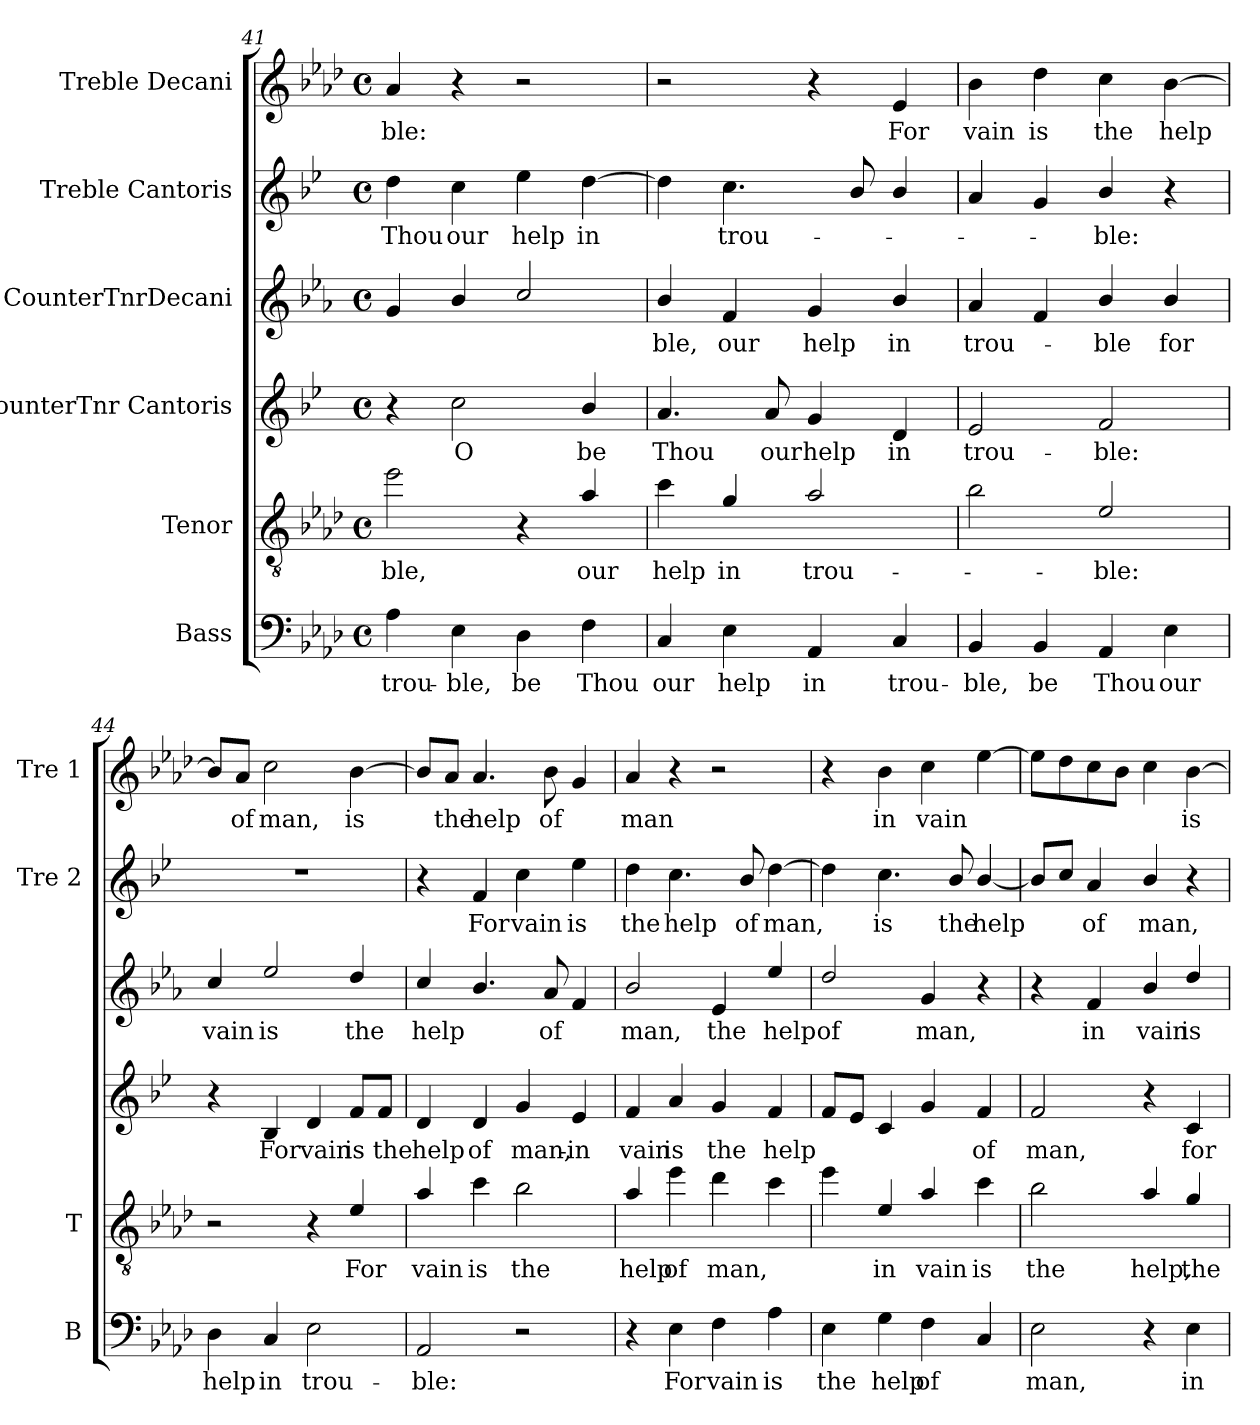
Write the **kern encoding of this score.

**kern	**text	**kern	**text	**kern	**text	**kern	**text	**kern	**text	**kern	**text
*part6	*part6	*part5	*part5	*part4	*part4	*part3	*part3	*part2	*part2	*part1	*part1
*staff6	*staff6	*staff5	*staff5	*staff4	*staff4	*staff3	*staff3	*staff2	*staff2	*staff1	*staff1
*I"Bass	*	*I"Tenor	*	*I"CounterTnr Cantoris	*	*I"CounterTnrDecani	*	*I"Treble Cantoris	*	*I"Treble Decani	*
*I'B	*	*I'T	*	*	*	*	*	*I'Tre 2	*	*I'Tre 1	*
!!LO:PB:g=z
*clefF4	*	*clefGv2	*	*clefG2	*	*clefG2	*	*clefG2	*	*clefG2	*
*	*	*ITrd8c14	*	*ITrd1c2	*	*ITrd4c7	*	*ITrd1c2	*	*	*
*k[b-e-a-d-]	*	*k[b-e-a-d-]	*	*k[b-e-a-d-]	*	*k[b-e-a-d-]	*	*k[b-e-a-d-]	*	*k[b-e-a-d-]	*
*A-:	*	*A-:	*	*A-:	*	*A-:	*	*A-:	*	*A-:	*
*M4/4	*	*M4/4	*	*M4/4	*	*M4/4	*	*M4/4	*	*M4/4	*
*met(c)	*	*met(c)	*	*met(c)	*	*met(c)	*	*met(c)	*	*met(c)	*
=41	=41	=41	=41	=41	=41	=41	=41	=41	=41	=41	=41
!	!LO:LY:b	!	!LO:LY:b	!	!	!	!	!	!LO:LY:b	!	!LO:LY:b
4A-\	trou-	2e-\	-ble,	4r	.	4c/	.	4cc\	Thou	4a-/	-ble:
!	!LO:LY:b	!	!	!	!LO:LY:b	!	!	!	!LO:LY:b	!	!
4E-\	-ble,	.	.	2b-\	O	4e-/	.	4b-\	our	4r	.
!	!LO:LY:b	!	!	!	!	!	!	!	!LO:LY:b	!	!
4D-\	be	4r	.	.	.	2f/	.	4dd-\	help	2r	.
!	!LO:LY:b	!	!LO:LY:b	!	!LO:LY:b	!	!	!	!LO:LY:b	!	!
4F\	Thou	4A-/	our	4a-/	be	.	.	[4cc\	in	.	.
=42	=42	=42	=42	=42	=42	=42	=42	=42	=42	=42	=42
!	!LO:LY:b	!	!LO:LY:b	!	!LO:LY:b	!	!LO:LY:b	!	!	!	!
4C/	our	4c\	help	4.g/	Thou	4e-/	-ble,	4cc\]	.	2r	.
!	!LO:LY:b	!	!LO:LY:b	!	!	!	!LO:LY:b	!	!LO:LY:b	!	!
4E-\	help	4G/	in	.	.	4B-/	our	4.b-\	trou-	.	.
!	!	!	!	!	!LO:LY:b	!	!	!	!	!	!
.	.	.	.	8g/	our	.	.	.	.	.	.
!	!LO:LY:b	!	!LO:LY:b	!	!LO:LY:b	!	!LO:LY:b	!	!	!	!
4AA-/	in	2A-/	trou-	4f/	help	4c/	help	.	.	4r	.
.	.	.	.	.	.	.	.	8a-/	.	.	.
!	!LO:LY:b	!	!	!	!LO:LY:b	!	!LO:LY:b	!	!	!	!LO:LY:b
4C/	trou-	.	.	4c/	in	4e-/	in	4a-/	.	4e-/	For
=43	=43	=43	=43	=43	=43	=43	=43	=43	=43	=43	=43
!	!LO:LY:b	!	!	!	!LO:LY:b	!	!LO:LY:b	!	!	!	!LO:LY:b
4BB-/	-ble,	2B-\	.	2d-/	trou-	4d-/	trou-	4g/	.	4b-\	vain
!	!LO:LY:b	!	!	!	!	!	!	!	!	!	!LO:LY:b
4BB-/	be	.	.	.	.	4B-/	.	4f/	.	4dd-\	is
!	!LO:LY:b	!	!LO:LY:b	!	!LO:LY:b	!	!LO:LY:b	!	!LO:LY:b	!	!LO:LY:b
4AA-/	Thou	2E-/	-ble:	2e-/	-ble:	4e-/	-ble	4a-/	-ble:	4cc\	the
!	!LO:LY:b	!	!	!	!	!	!LO:LY:b	!	!	!	!LO:LY:b
4E-\	our	.	.	.	.	4e-/	for	4r	.	[4b-\	help
=44	=44	=44	=44	=44	=44	=44	=44	=44	=44	=44	=44
!	!LO:LY:b	!	!	!	!	!	!LO:LY:b	!	!	!	!
4D-\	help	2r	.	4r	.	4f/	vain	1r	.	8b-/L]	.
!	!	!	!	!	!	!	!	!	!	!	!LO:LY:b
.	.	.	.	.	.	.	.	.	.	8a-/J	of
!	!LO:LY:b	!	!	!	!LO:LY:b	!	!LO:LY:b	!	!	!	!LO:LY:b
4C/	in	.	.	4A-/	For	2a-/	is	.	.	2cc\	man,
!	!LO:LY:b	!	!	!	!LO:LY:b	!	!	!	!	!	!
2E-\	trou-	4r	.	4c/	vain	.	.	.	.	.	.
!	!	!	!LO:LY:b	!	!LO:LY:b	!	!LO:LY:b	!	!	!	!LO:LY:b
.	.	4E-/	For	8e-/L	is	4g/	the	.	.	[4b-\	is
!	!	!	!	!	!LO:LY:b	!	!	!	!	!	!
.	.	.	.	8e-/J	the	.	.	.	.	.	.
=45	=45	=45	=45	=45	=45	=45	=45	=45	=45	=45	=45
!	!LO:LY:b	!	!LO:LY:b	!	!LO:LY:b	!	!LO:LY:b	!	!	!	!
2AA-/	-ble:	4A-/	vain	4c/	help	4f/	help	4r	.	8b-/L]	.
!	!	!	!	!	!	!	!	!	!	!	!LO:LY:b
.	.	.	.	.	.	.	.	.	.	8a-/J	the
!	!	!	!LO:LY:b	!	!LO:LY:b	!	!	!	!LO:LY:b	!	!LO:LY:b
.	.	4c\	is	4c/	of	4.e-/	.	4e-/	For	4.a-/	help
!	!	!	!LO:LY:b	!	!LO:LY:b	!	!	!	!LO:LY:b	!	!
2r	.	2B-\	the	4f/	man,-	.	.	4b-\	vain	.	.
!	!	!	!	!	!	!	!LO:LY:b	!	!	!	!LO:LY:b
.	.	.	.	.	.	8d-/	of	.	.	8b-\	of
!	!	!	!	!	!LO:LY:b	!	!	!	!LO:LY:b	!	!
.	.	.	.	4d-/	-in	4B-/	.	4dd-\	is	4g/	.
!!LO:LB:g=z
=46	=46	=46	=46	=46	=46	=46	=46	=46	=46	=46	=46
!	!	!	!LO:LY:b	!	!LO:LY:b	!	!LO:LY:b	!	!LO:LY:b	!	!LO:LY:b
4r	.	4A-/	help	4e-/	vain	2e-/	man,	4cc\	the	4a-/	man
!	!LO:LY:b	!	!LO:LY:b	!	!LO:LY:b	!	!	!	!LO:LY:b	!	!
4E-\	For	4e-\	of	4g/	is	.	.	4.b-\	help	4r	.
!	!LO:LY:b	!	!LO:LY:b	!	!LO:LY:b	!	!LO:LY:b	!	!	!	!
4F\	vain	4d-\	man,	4f/	the	4A-/	the	.	.	2r	.
!	!	!	!	!	!	!	!	!	!LO:LY:b	!	!
.	.	.	.	.	.	.	.	8a-/	of	.	.
!	!LO:LY:b	!	!	!	!LO:LY:b	!	!LO:LY:b	!	!LO:LY:b	!	!
4A-\	is	4c\	.	4e-/	help	4a-/	help	[4cc\	man,	.	.
=47	=47	=47	=47	=47	=47	=47	=47	=47	=47	=47	=47
!	!LO:LY:b	!	!	!	!	!	!LO:LY:b	!	!	!	!
4E-\	the	4e-\	.	8e-/L	.	2g/	of	4cc\]	.	4r	.
.	.	.	.	8d-/J	.	.	.	.	.	.	.
!	!LO:LY:b	!	!LO:LY:b	!	!	!	!	!	!LO:LY:b	!	!LO:LY:b
4G\	help	4E-/	in	4B-/	.	.	.	4.b-\	is	4b-\	in
!	!LO:LY:b	!	!LO:LY:b	!	!	!	!LO:LY:b	!	!	!	!LO:LY:b
4F\	of	4A-/	vain	4f/	.	4c/	man,	.	.	4cc\	vain
!	!	!	!	!	!	!	!	!	!LO:LY:b	!	!
.	.	.	.	.	.	.	.	8a-/	the	.	.
!	!	!	!LO:LY:b	!	!LO:LY:b	!	!	!	!LO:LY:b	!	!
4C/	.	4c\	is	4e-/	of	4r	.	[4a-/	help	[4ee-\	.
=48	=48	=48	=48	=48	=48	=48	=48	=48	=48	=48	=48
!	!LO:LY:b	!	!LO:LY:b	!	!LO:LY:b	!	!	!	!	!	!
2E-\	man,	2B-\	the	2e-/	man,	4r	.	8a-/L]	.	8ee-\L]	.
.	.	.	.	.	.	.	.	8b-/J	.	8dd-\	.
!	!	!	!	!	!	!	!LO:LY:b	!	!LO:LY:b	!	!
.	.	.	.	.	.	4B-/	in	4g/	of	8cc\	.
.	.	.	.	.	.	.	.	.	.	8b-\J	.
!	!	!	!LO:LY:b	!	!	!	!LO:LY:b	!	!LO:LY:b	!	!
4r	.	4A-/	help,	4r	.	4e-/	vain	4a-/	man,	4cc\	.
!	!LO:LY:b	!	!LO:LY:b	!	!LO:LY:b	!	!LO:LY:b	!	!	!	!LO:LY:b
4E-\	in	4G/	the	4B-/	for	4g/	is	4r	.	[4b-\	is
=	=	=	=	=	=	=	=	=	=	=	=
*-	*-	*-	*-	*-	*-	*-	*-	*-	*-	*-	*-
